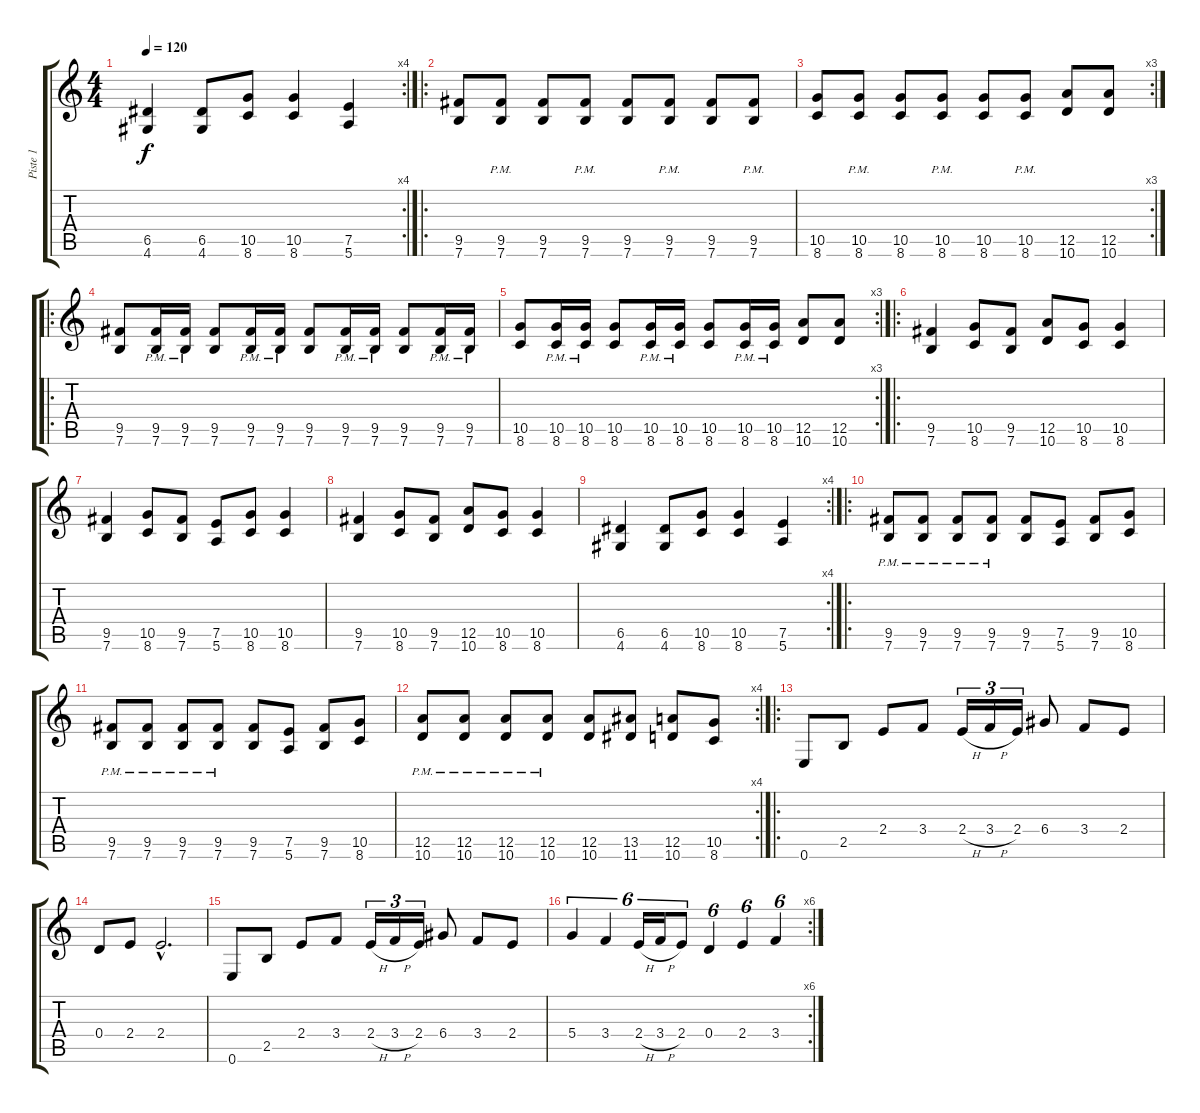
\track ("Piste 1" "Piste 1") {instrument distortionguitar}
\staff {score tabs}
\tuning (E4 B3 G3 D3 A2 E2) {hide}
\rc 4
\ts (4 4)
\tempo 120
\clef g2
\ks c
(6.5 4.6).4{dy f} (6.5 4.6).8 (10.5 8.6).8 (10.5 8.6).4 (7.5 5.6).4 |
\ro
(9.5 7.6).8 (9.5{pm} 7.6{pm}).8 (9.5 7.6).8 (9.5{pm} 7.6{pm}).8 (9.5 7.6).8 (9.5{pm} 7.6{pm}).8 (9.5 7.6).8 (9.5{pm} 7.6{pm}).8 |
\rc 3
(10.5 8.6).8 (10.5{pm} 8.6{pm}).8 (10.5 8.6).8 (10.5{pm} 8.6{pm}).8 (10.5 8.6).8 (10.5{pm} 8.6{pm}).8 (12.5 10.6).8 (12.5 10.6).8 |
\ro
(9.5 7.6).8 (9.5{pm} 7.6{pm}).16 (9.5{pm} 7.6{pm}).16 (9.5 7.6).8 (9.5{pm} 7.6{pm}).16 (9.5{pm} 7.6{pm}).16 (9.5 7.6).8 (9.5{pm} 7.6{pm}).16 (9.5{pm} 7.6{pm}).16 (9.5 7.6).8 (9.5{pm} 7.6{pm}).16 (9.5{pm} 7.6{pm}).16 |
\rc 3
(10.5 8.6).8 (10.5{pm} 8.6{pm}).16 (10.5{pm} 8.6{pm}).16 (10.5 8.6).8 (10.5{pm} 8.6{pm}).16 (10.5{pm} 8.6{pm}).16 (10.5 8.6).8 (10.5{pm} 8.6{pm}).16 (10.5{pm} 8.6{pm}).16 (12.5 10.6).8 (12.5 10.6).8 |
\ro
(9.5 7.6).4 (10.5 8.6).8 (9.5 7.6).8 (12.5 10.6).8 (10.5 8.6).8 (10.5 8.6).4 |
(9.5 7.6).4 (10.5 8.6).8 (9.5 7.6).8 (7.5 5.6).8 (10.5 8.6).8 (10.5 8.6).4 |
(9.5 7.6).4 (10.5 8.6).8 (9.5 7.6).8 (12.5 10.6).8 (10.5 8.6).8 (10.5 8.6).4 |
\rc 4
(6.5 4.6).4 (6.5 4.6).8 (10.5 8.6).8 (10.5 8.6).4 (7.5 5.6).4 |
\ro
(9.5{pm} 7.6{pm}).8 (9.5{pm} 7.6{pm}).8 (9.5{pm} 7.6{pm}).8 (9.5{pm} 7.6{pm}).8 (9.5 7.6).8 (7.5 5.6).8 (9.5 7.6).8 (10.5 8.6).8 |
(9.5{pm} 7.6{pm}).8 (9.5{pm} 7.6{pm}).8 (9.5{pm} 7.6{pm}).8 (9.5{pm} 7.6{pm}).8 (9.5 7.6).8 (7.5 5.6).8 (9.5 7.6).8 (10.5 8.6).8 |
\rc 4
(12.5{pm} 10.6{pm}).8 (12.5{pm} 10.6{pm}).8 (12.5{pm} 10.6{pm}).8 (12.5{pm} 10.6{pm}).8 (12.5 10.6).8 (13.5 11.6).8 (12.5 10.6).8 (10.5 8.6).8 |
\ro
0.6.8 2.5.8 2.4.8 3.4.8 2.4{h}.16{tu (3 2)} 3.4{h}.16{tu (3 2)} 2.4.16{tu (3 2)} 6.4.8 3.4.8 2.4.8 |
0.4.8 2.4.8 2.4{hac}.2{d} |
0.6.8 2.5.8 2.4.8 3.4.8 2.4{h}.16{tu (3 2)} 3.4{h}.16{tu (3 2)} 2.4.16{tu (3 2)} 6.4.8 3.4.8 2.4.8 |
\rc 6
5.4.4{tu (6 4)} 3.4.4{tu (6 4)} 2.4{h}.16{tu (6 4)} 3.4{h}.16{tu (6 4)} 2.4.8{tu (6 4)} 0.4.4{tu (6 4)} 2.4.4{tu (6 4)} 3.4.4{tu (6 4)}
